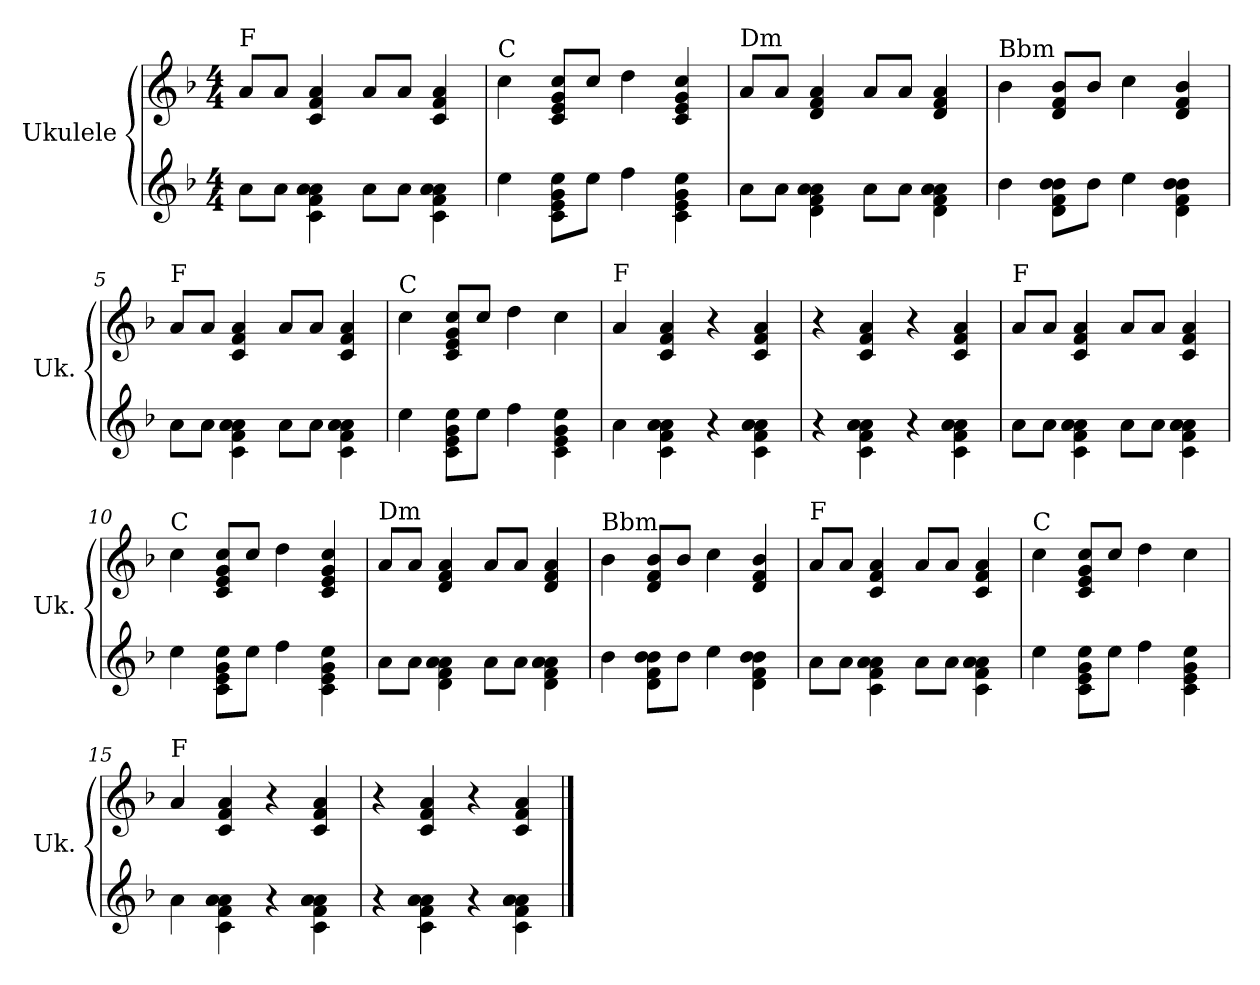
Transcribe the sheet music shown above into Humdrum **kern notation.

**kern	**kern
*part2	*part1
*staff2	*staff1
*I"Ukulele	*I"Ukulele
*I'Uk.	*I'Uk.
*stria4	*
*	*clefG2
*k[b-]	*k[b-]
*M4/4	*M4/4
=1	=1
!	!LO:TX:a:t=F
8a\L	8a/L
8a\J	8a/J
4c\ 4f\ 4a\ 4a\	4c/ 4f/ 4a/
8a\L	8a/L
8a\J	8a/J
4c\ 4f\ 4a\ 4a\	4c/ 4f/ 4a/
=2	=2
!	!LO:TX:a:t=C
4cc\	4cc\
8c\ 8e\ 8g\ 8cc\L	8c/ 8e/ 8g/ 8cc/L
8cc\J	8cc/J
4dd\	4dd\
4c\ 4e\ 4g\ 4cc\	4c/ 4e/ 4g/ 4cc/
=3	=3
!	!LO:TX:a:t=Dm
8a\L	8a/L
8a\J	8a/J
4d\ 4f\ 4a\ 4a\	4d/ 4f/ 4a/
8a\L	8a/L
8a\J	8a/J
4d\ 4f\ 4a\ 4a\	4d/ 4f/ 4a/
=4	=4
!	!LO:TX:a:t=Bbm
4b-\	4b-\
8d\ 8f\ 8b-\ 8b-\L	8d/ 8f/ 8b-/L
8b-\J	8b-/J
4cc\	4cc\
4d\ 4f\ 4b-\ 4b-\	4d/ 4f/ 4b-/
=5	=5
!	!LO:TX:a:t=F
8a\L	8a/L
8a\J	8a/J
4c\ 4f\ 4a\ 4a\	4c/ 4f/ 4a/
8a\L	8a/L
8a\J	8a/J
4c\ 4f\ 4a\ 4a\	4c/ 4f/ 4a/
=6	=6
!	!LO:TX:a:t=C
4cc\	4cc\
8c\ 8e\ 8g\ 8cc\L	8c/ 8e/ 8g/ 8cc/L
8cc\J	8cc/J
4dd\	4dd\
4c\ 4e\ 4g\ 4cc\	4cc\
!!LO:LB:g=z
=7	=7
!	!LO:TX:a:t=F
4a\	4a/
4c\ 4f\ 4a\ 4a\	4c/ 4f/ 4a/
4r	4r
4c\ 4f\ 4a\ 4a\	4c/ 4f/ 4a/
=8	=8
4r	4r
4c\ 4f\ 4a\ 4a\	4c/ 4f/ 4a/
4r	4r
4c\ 4f\ 4a\ 4a\	4c/ 4f/ 4a/
=9	=9
!	!LO:TX:a:t=F
8a\L	8a/L
8a\J	8a/J
4c\ 4f\ 4a\ 4a\	4c/ 4f/ 4a/
8a\L	8a/L
8a\J	8a/J
4c\ 4f\ 4a\ 4a\	4c/ 4f/ 4a/
=10	=10
!	!LO:TX:a:t=C
4cc\	4cc\
8c\ 8e\ 8g\ 8cc\L	8c/ 8e/ 8g/ 8cc/L
8cc\J	8cc/J
4dd\	4dd\
4c\ 4e\ 4g\ 4cc\	4c/ 4e/ 4g/ 4cc/
=11	=11
!	!LO:TX:a:t=Dm
8a\L	8a/L
8a\J	8a/J
4d\ 4f\ 4a\ 4a\	4d/ 4f/ 4a/
8a\L	8a/L
8a\J	8a/J
4d\ 4f\ 4a\ 4a\	4d/ 4f/ 4a/
=12	=12
!	!LO:TX:a:t=Bbm
4b-\	4b-\
8d\ 8f\ 8b-\ 8b-\L	8d/ 8f/ 8b-/L
8b-\J	8b-/J
4cc\	4cc\
4d\ 4f\ 4b-\ 4b-\	4d/ 4f/ 4b-/
=13	=13
!	!LO:TX:a:t=F
8a\L	8a/L
8a\J	8a/J
4c\ 4f\ 4a\ 4a\	4c/ 4f/ 4a/
8a\L	8a/L
8a\J	8a/J
4c\ 4f\ 4a\ 4a\	4c/ 4f/ 4a/
!!LO:LB:g=z
=14	=14
!	!LO:TX:a:t=C
4cc\	4cc\
8c\ 8e\ 8g\ 8cc\L	8c/ 8e/ 8g/ 8cc/L
8cc\J	8cc/J
4dd\	4dd\
4c\ 4e\ 4g\ 4cc\	4cc\
=15	=15
!	!LO:TX:a:t=F
4a\	4a/
4c\ 4f\ 4a\ 4a\	4c/ 4f/ 4a/
4r	4r
4c\ 4f\ 4a\ 4a\	4c/ 4f/ 4a/
=16	=16
4r	4r
4c\ 4f\ 4a\ 4a\	4c/ 4f/ 4a/
4r	4r
4c\ 4f\ 4a\ 4a\	4c/ 4f/ 4a/
==	==
*-	*-
